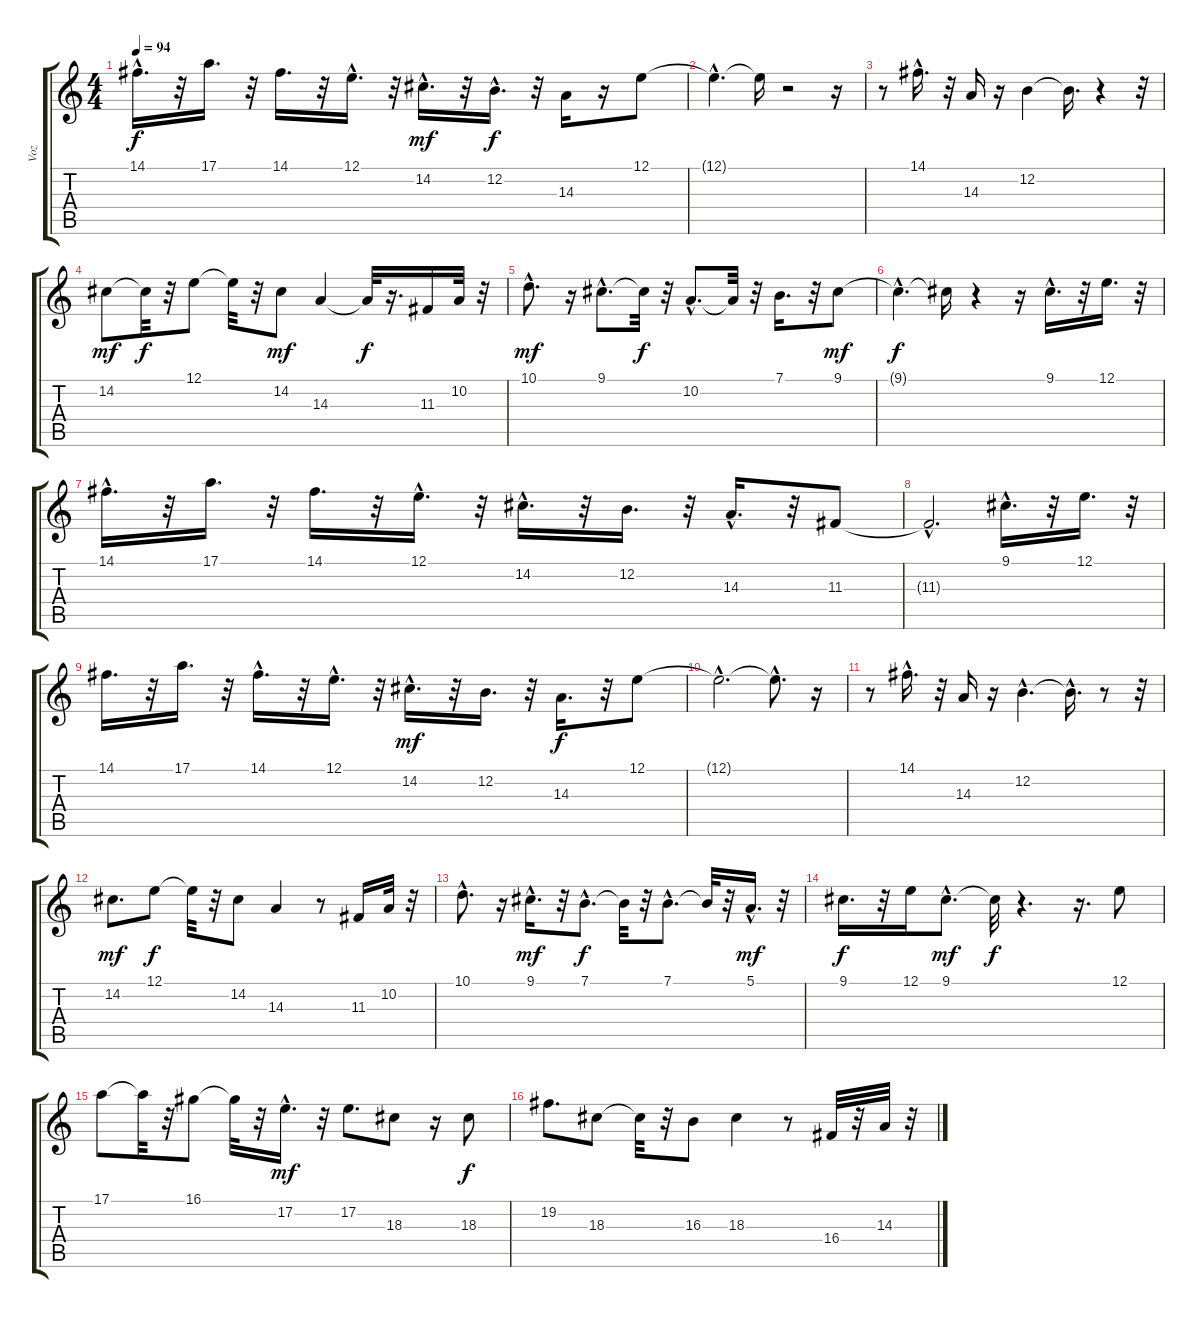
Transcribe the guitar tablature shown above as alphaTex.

\track ("Voz" "Voz") {instrument tenorsax}
\staff {score tabs}
\tuning (E4 B3 G3 D3 A2 E2) {hide}
\ts (4 4)
\tempo 94
\clef g2
\ks c
14.1{hac}.16{d dy f} r.32 17.1.16{d} r.32 14.1.16{d} r.32 12.1{hac}.16{d} r.32 14.2{hac}.16{d dy mf} r.32 12.2{hac}.16{d dy f} r.32 14.3.16 r.16 12.1.8 |
12.1{hac t}.4{d} 12.1{t}.16 r.2 r.16 |
r.8 14.1{hac}.16{d} r.32 14.3.16 r.16 12.2.4 12.2{t}.16{d} r.4 r.32 |
14.2.8{dy mf} 14.2{t}.32{dy f} r.32 12.1.8 12.1{t}.32 r.32 14.2.8{dy mf} 14.3.4 14.3{t}.32{dy f} r.16{d} 11.3.16 10.2.32 r.32 |
10.1{hac}.8{d dy mf} r.16 9.1{hac}.8{d} 9.1{t}.32{dy f} r.32 10.2{hac}.8{d} 10.2{t}.32 r.32 7.1.16{d} r.32 9.1.8{dy mf} |
9.1{hac t}.4{d dy f} 9.1{t}.16 r.4 r.16 9.1{hac}.16{d} r.32 12.1.16{d} r.32 |
14.1{hac}.16{d} r.32 17.1.16{d} r.32 14.1.16{d} r.32 12.1{hac}.16{d} r.32 14.2{hac}.16{d} r.32 12.2.16{d} r.32 14.3{hac}.16{d} r.32 11.3.8 |
11.3{hac t}.2{d} 9.1{hac}.16{d} r.32 12.1.16{d} r.32 |
14.1.16{d} r.32 17.1.16{d} r.32 14.1{hac}.16{d} r.32 12.1{hac}.16{d} r.32 14.2{hac}.16{d dy mf} r.32 12.2.16{d} r.32 14.3.16{d dy f} r.32 12.1.8 |
12.1{hac t}.2{d} 12.1{hac t}.8{d} r.16 |
r.8 14.1{hac}.16{d} r.32 14.3.16 r.16 12.2{hac}.4{d} 12.2{hac t}.16{d} r.8 r.32 |
14.2.8{d dy mf} 12.1.8{dy f} 12.1{t}.32 r.32 14.2.8 14.3.4 r.8 11.3.16 10.2.32 r.32 |
10.1{hac}.8{d} r.16 9.1{hac}.16{d dy mf} r.32 7.1{hac}.8{d dy f} 7.1{t}.32 r.32 7.1{hac}.8{d} 7.1{t}.32 r.32 5.1{hac}.16{d dy mf} r.32 |
9.1.16{d dy f} r.32 12.1.16 9.1{hac}.8{d dy mf} 9.1{t}.32{dy f} r.4{d} r.16{d} 12.1.8 |
17.1.8 17.1{t}.32 r.32 16.1.8 16.1{t}.32 r.32 17.2{hac}.16{d dy mf} r.32 17.2.8{d} 18.3.8 r.16 18.3.8{dy f} |
19.2.8{d} 18.3.8 18.3{t}.32 r.32 16.3.8 18.3.4 r.8 16.4.32 r.32 14.3.32 r.32
